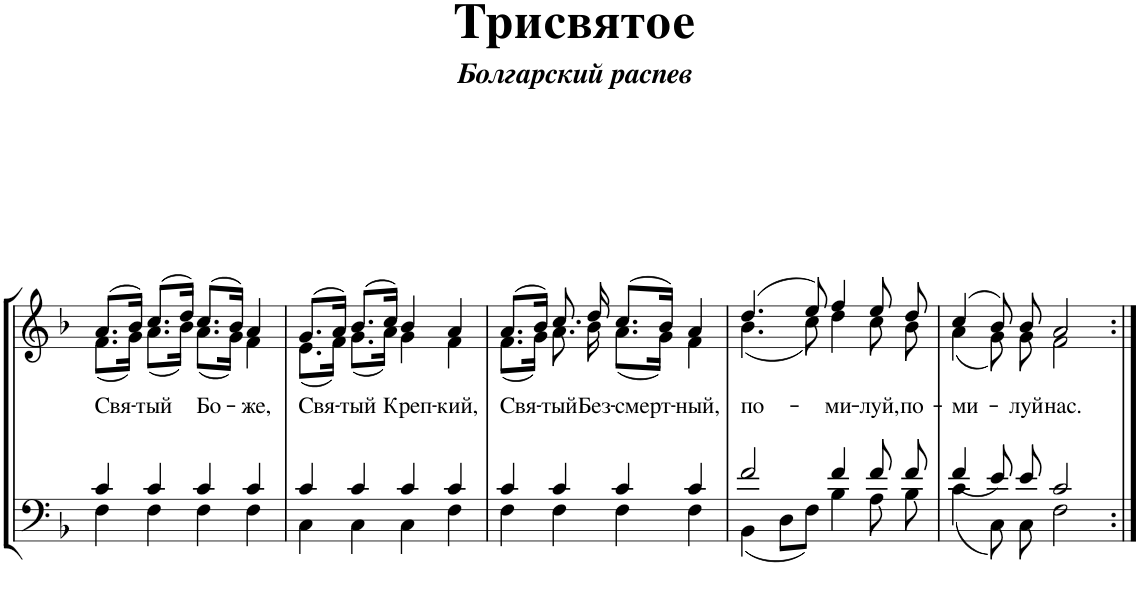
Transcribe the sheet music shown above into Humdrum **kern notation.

**kern	**kern	**text
*part1	*part1	*part1
*staff2	*staff1	*staff1
*I"Piano	*	*
*I'Pno.	*	*
*clefF4	*clefG2	*
*k[b-]	*k[b-]	*
*M16/4	*M16/4	*
=1	=1	=1
*^	*	*
*	*^	*	*
!	!	!	!	!LO:LY:b
*	*	*	*^	*
00ryy	4c/	4F\	(8.a/L	(8.f\L	Свя-
.	.	.	16b-/Jk)	16g\Jk)	.
!	!	!	!	!	!LO:LY:b
.	4c/	4F\	(8.cc/L	(8.a\L	-тый
.	.	.	16dd/Jk)	16b-\Jk)	.
!	!	!	!	!	!LO:LY:b
.	4c/	4F\	(8.cc/L	(8.a\L	Бо-
.	.	.	16b-/Jk)	16g\Jk)	.
!	!	!	!	!	!LO:LY:b
.	4c/	4F\	4a/	4f\	-же,
.	0.ryy	0.ryy	0.ryy	0.ryy	.
=2	=2	=2	=2	=2	=2
!	!	!	!	!	!LO:LY:b
00ryy	4c/	4C\	(8.g/L	(8.e\L	Свя-
.	.	.	16a/Jk)	16f\Jk)	.
!	!	!	!	!	!LO:LY:b
.	4c/	4C\	(8.b-/L	(8.g\L	-тый
.	.	.	16cc/Jk)	16a\Jk)	.
!	!	!	!	!	!LO:LY:b
.	4c/	4C\	4b-/	4g\	Креп-
!	!	!	!	!	!LO:LY:b
.	4c/	4F\	4a/	4f\	-кий,
.	0.ryy	0.ryy	0.ryy	0.ryy	.
=3	=3	=3	=3	=3	=3
!	!	!	!	!	!LO:LY:b
00ryy	4c/	4F\	(8.a/L	(8.f\L	Свя-
.	.	.	16b-/Jk)	16g\Jk)	.
!	!	!	!	!	!LO:LY:b
.	4c/	4F\	8.cc/	8.a\	-тый
!	!	!	!	!	!LO:LY:b
.	.	.	16dd/	16b-\	Без-
!	!	!	!	!	!LO:LY:b
.	4c/	4F\	(8.cc/L	(8.a\L	-смерт-
.	.	.	16b-/Jk)	16g\Jk)	.
!	!	!	!	!	!LO:LY:b
.	4c/	4F\	4a/	4f\	-ный,
.	0.ryy	0.ryy	0.ryy	0.ryy	.
=4	=4	=4	=4	=4	=4
!	!	!	!	!	!LO:LY:b
00ryy	2f/	4BB-\	(4.dd/	(4.b-\	по-
.	.	8D\L	.	.	.
.	.	8F\J	8ee/)	8cc\)	.
!	!	!	!	!	!LO:LY:b
.	4f/	4B-\	4ff/	4dd\	-ми-
!	!	!	!	!	!LO:LY:b
.	8f/	8A\	8ee/	8cc\	-луй,
!	!	!	!	!	!LO:LY:b
.	8f/	8B-\	8dd/	8b-\	по-
.	0.ryy	0.ryy	0.ryy	0.ryy	.
=5	=5	=5	=5	=5	=5
!	!	!	!	!	!LO:LY:b
00ryy	4f/	4c\	(4cc/	(4a\	-ми-
.	8e/	8C\	8b-/)	8g\)	.
!	!	!	!	!	!LO:LY:b
.	8e/	8C\	8b-/	8g\	-луй
!	!	!	!	!	!LO:LY:b
.	2c/	2F\	2a/	2f\	нас.
.	0.ryy	0.ryy	0.ryy	0.ryy	.
*v	*v	*v	*	*	*
*	*v	*v	*
=:|!	=:|!	=:|!
*-	*-	*-
